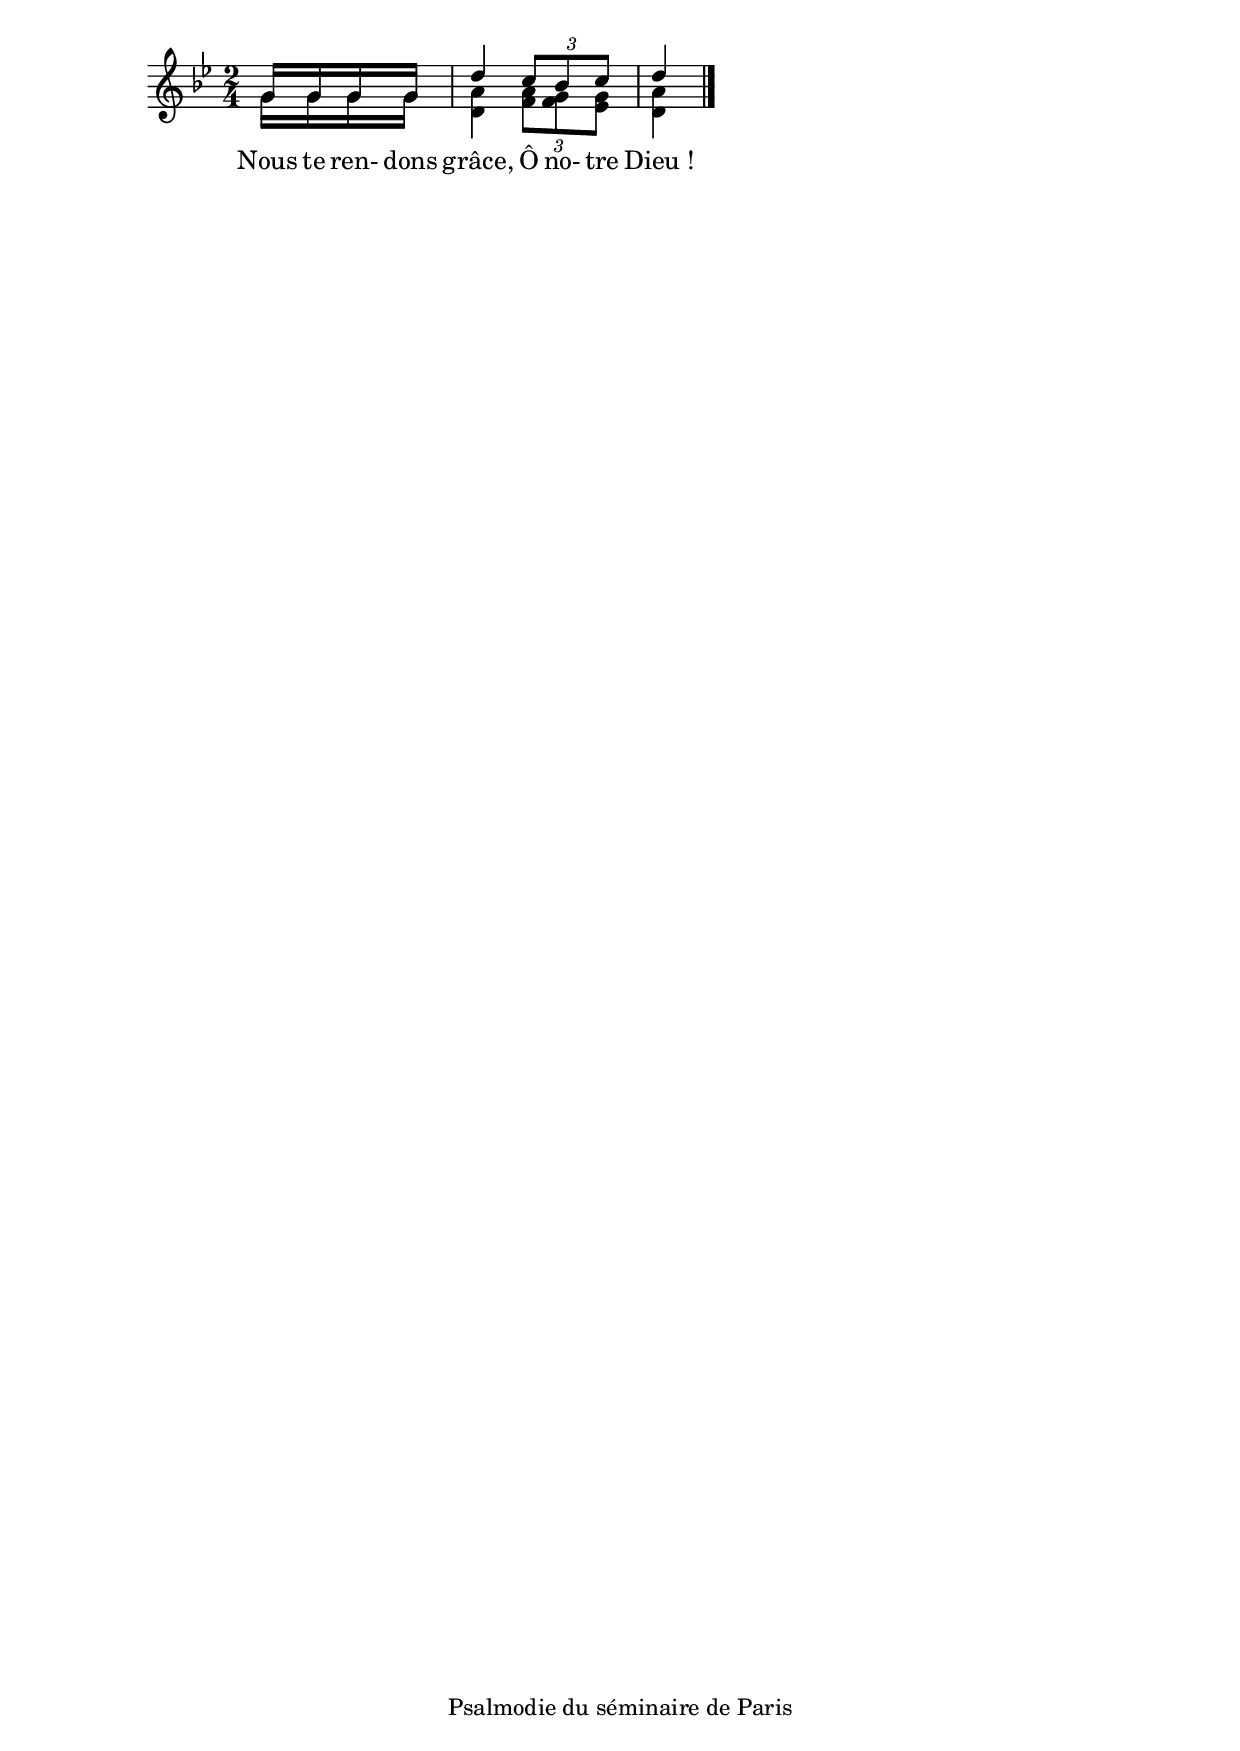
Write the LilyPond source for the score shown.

\version "2.20.0"
\language "italiano"

\header {
  %title = "Cantique du Nouveau Testament 10"
  %tagline = ##f
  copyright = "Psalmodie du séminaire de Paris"
}

armure = { \key sol \minor \time 2/4  \partial 4}
% TODO Anacruse ?
% TODO Triolet ?
Soprane = \relative { sol'16 sol sol sol | re'4       \tuplet 3/2 {do8       sib       do}        | re4         \bar "|." }
Baryton = \relative { sol'16 sol sol sol | <re la'>4  \tuplet 3/2 {<fa la>8  <fa sol>  <mib sol>} | <re la'>4   \bar "|." }

Refrain =
\lyricmode { Nous te ren- dons grâce, Ô no- tre Dieu ! }

\score {
  \new ChoirStaff <<
  \new Staff <<
  \armure
  \new Voice = "Soprane"  { \voiceOne  \Soprane }
  \new Voice = "Baryton" { \voiceTwo \Baryton }
  \new Lyrics \lyricsto "Soprane" { \Refrain   }
  >>
  >>
}